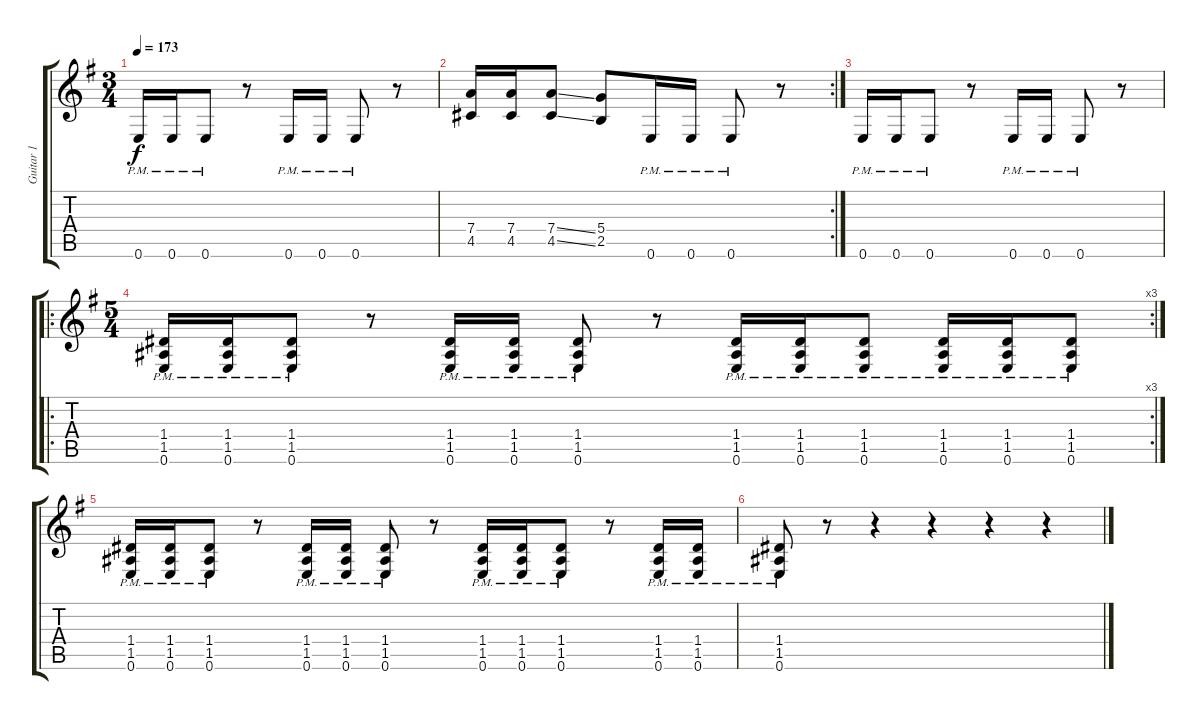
\track ("Guitar 1" "Guitar 1") {instrument distortionguitar}
\staff {score tabs}
\tuning (E4 B3 G3 D3 A2 E2) {hide}
\ts (3 4)
\tempo 173
\clef g2
\ks eminor
0.6{pm}.16{dy f} 0.6{pm}.16 0.6{pm}.8 r.8 0.6{pm}.16 0.6{pm}.16 0.6{pm}.8 r.8 |
\rc 2
(7.4 4.5).16 (7.4 4.5).16 (7.4{ss} 4.5{ss}).8 (5.4 2.5).8 0.6{pm}.16 0.6{pm}.16 0.6{pm}.8 r.8 |
0.6{pm}.16 0.6{pm}.16 0.6{pm}.8 r.8 0.6{pm}.16 0.6{pm}.16 0.6{pm}.8 r.8 |
\ro
\rc 3
\ts (5 4)
(1.4{pm} 1.5{pm} 0.6{pm}).16 (1.4{pm} 1.5{pm} 0.6{pm}).16 (1.4{pm} 1.5{pm} 0.6{pm}).8 r.8 (1.4{pm} 1.5{pm} 0.6{pm}).16 (1.4{pm} 1.5{pm} 0.6{pm}).16 (1.4{pm} 1.5{pm} 0.6{pm}).8 r.8 (1.4{pm} 1.5{pm} 0.6{pm}).16 (1.4{pm} 1.5{pm} 0.6{pm}).16 (1.4{pm} 1.5{pm} 0.6{pm}).8 (1.4{pm} 1.5{pm} 0.6{pm}).16 (1.4{pm} 1.5{pm} 0.6{pm}).16 (1.4{pm} 1.5{pm} 0.6{pm}).8 |
(1.4{pm} 1.5{pm} 0.6{pm}).16 (1.4{pm} 1.5{pm} 0.6{pm}).16 (1.4{pm} 1.5{pm} 0.6{pm}).8 r.8 (1.4{pm} 1.5{pm} 0.6{pm}).16 (1.4{pm} 1.5{pm} 0.6{pm}).16 (1.4{pm} 1.5{pm} 0.6{pm}).8 r.8 (1.4{pm} 1.5{pm} 0.6{pm}).16 (1.4{pm} 1.5{pm} 0.6{pm}).16 (1.4{pm} 1.5{pm} 0.6{pm}).8 r.8 (1.4{pm} 1.5{pm} 0.6{pm}).16 (1.4{pm} 1.5{pm} 0.6{pm}).16 |
(1.4{pm} 1.5{pm} 0.6{pm}).8 r.8 r.4 r.4 r.4 r.4
